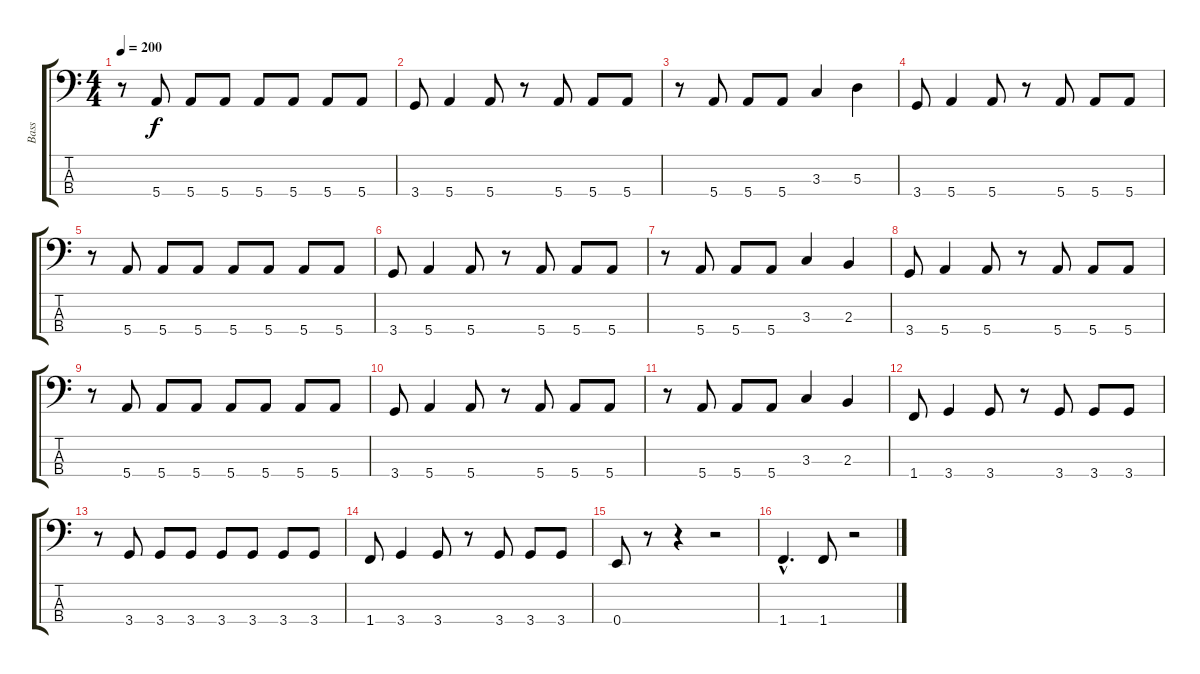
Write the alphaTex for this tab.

\track ("Bass" "Bass") {instrument electricbassfinger}
\staff {score tabs}
\tuning (G2 D2 A1 E1) {hide}
\ts (4 4)
\tempo 200
\clef f4
\ks c
r.8{dy f} 5.4.8 5.4.8 5.4.8 5.4.8 5.4.8 5.4.8 5.4.8 |
3.4.8 5.4.4 5.4.8 r.8 5.4.8 5.4.8 5.4.8 |
r.8 5.4.8 5.4.8 5.4.8 3.3.4 5.3.4 |
3.4.8 5.4.4 5.4.8 r.8 5.4.8 5.4.8 5.4.8 |
r.8 5.4.8 5.4.8 5.4.8 5.4.8 5.4.8 5.4.8 5.4.8 |
3.4.8 5.4.4 5.4.8 r.8 5.4.8 5.4.8 5.4.8 |
r.8 5.4.8 5.4.8 5.4.8 3.3.4 2.3.4 |
3.4.8 5.4.4 5.4.8 r.8 5.4.8 5.4.8 5.4.8 |
r.8 5.4.8 5.4.8 5.4.8 5.4.8 5.4.8 5.4.8 5.4.8 |
3.4.8 5.4.4 5.4.8 r.8 5.4.8 5.4.8 5.4.8 |
r.8 5.4.8 5.4.8 5.4.8 3.3.4 2.3.4 |
1.4.8 3.4.4 3.4.8 r.8 3.4.8 3.4.8 3.4.8 |
r.8 3.4.8 3.4.8 3.4.8 3.4.8 3.4.8 3.4.8 3.4.8 |
1.4.8 3.4.4 3.4.8 r.8 3.4.8 3.4.8 3.4.8 |
0.4.8 r.8 r.4 r.2 |
1.4{hac}.4{d} 1.4.8 r.2
